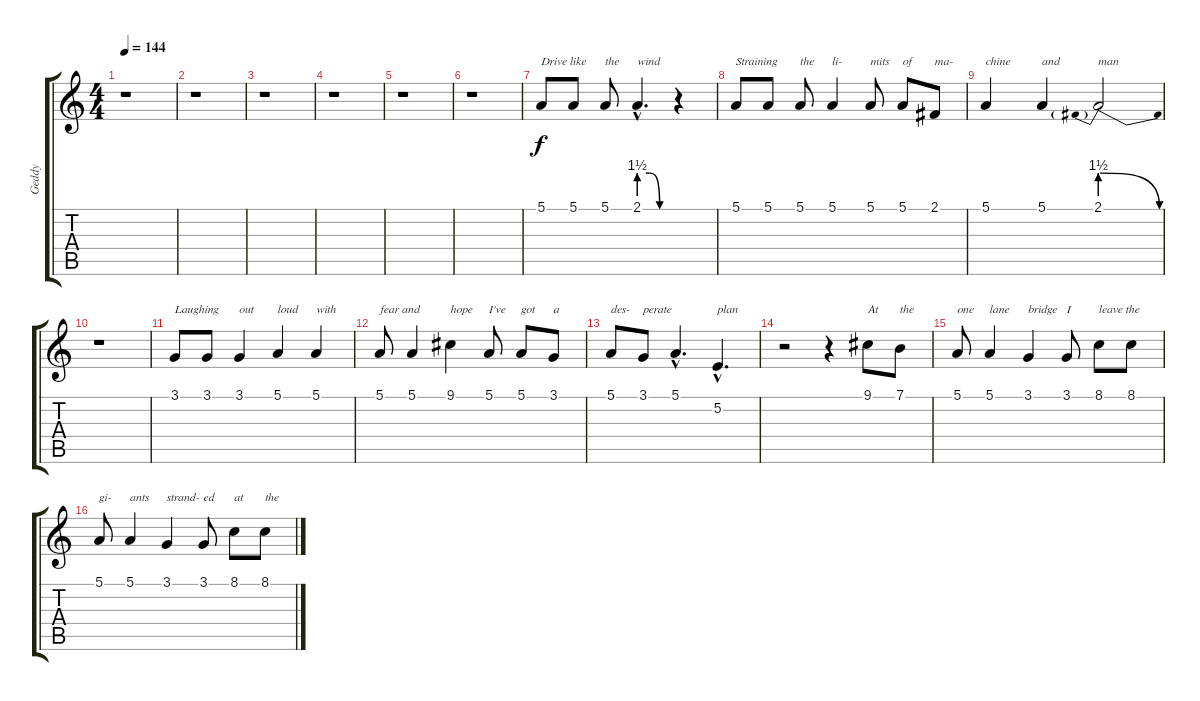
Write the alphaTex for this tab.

\track ("Geddy" "Geddy") {instrument lead6voice}
\staff {score tabs}
\tuning (E4 B3 G3 D3 A2 E2) {hide}
\ts (4 4)
\tempo 144
\clef g2
\ks c
r.1{dy f} |
r.1 |
r.1 |
r.1 |
r.1 |
r.1 |
5.1.8{txt "Drive like"} 5.1.8 5.1.8{txt "the"} 2.1{be (custom 0 6 20 6 40 0 60 0) hac}.4{d txt "wind"} r.4 |
5.1.8{txt "Straining"} 5.1.8 5.1.8{txt "the"} 5.1.4{txt "li-"} 5.1.8{txt "mits"} 5.1.8{txt "of"} 2.1.8{txt "ma-"} |
5.1.4{txt "chine"} 5.1.4{txt "and"} 2.1{be (prebendrelease 0 6 60 0)}.2{txt "man"} |
r.1 |
3.1.8{txt "Laughing"} 3.1.8 3.1.4{txt "out"} 5.1.4{txt "loud"} 5.1.4{txt "with"} |
5.1.8{txt "fear and"} 5.1.4 9.1.4{txt "hope"} 5.1.8{txt "I've"} 5.1.8{txt "got"} 3.1.8{txt "a"} |
5.1.8{txt "des-"} 3.1.8{txt "perate"} 5.1{hac}.4{d} 5.2{hac}.4{d txt "plan"} |
r.2 r.4 9.1.8{txt "At"} 7.1.8{txt "the"} |
5.1.8{txt "one"} 5.1.4{txt "lane"} 3.1.4{txt "bridge"} 3.1.8{txt "I"} 8.1.8{txt "leave the"} 8.1.8 |
5.1.8{txt "gi-"} 5.1.4{txt "ants"} 3.1.4{txt "strand-"} 3.1.8{txt "ed"} 8.1.8{txt "at"} 8.1.8{txt "the"}
